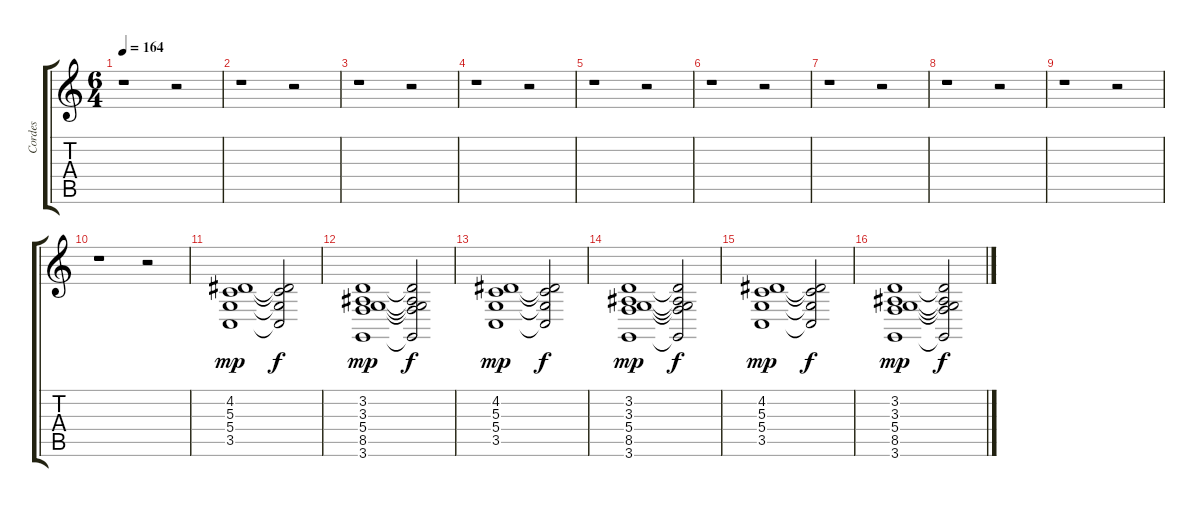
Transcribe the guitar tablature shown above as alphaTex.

\track ("Cordes" "Cordes") {instrument stringensemble2}
\staff {score tabs}
\tuning (E4 B3 G3 D3 A2 E2) {hide}
\ts (6 4)
\tempo 164
\clef g2
\ks c
r.1{dy mp} r.2 |
r.1 r.2 |
r.1 r.2 |
r.1 r.2 |
r.1 r.2 |
r.1 r.2 |
r.1 r.2 |
r.1 r.2 |
r.1 r.2 |
r.1 r.2 |
(4.2 5.3 5.4 3.5).1 (4.2{t} 5.3{t} 5.4{t} 3.5{t}).2{dy f} |
(3.2 3.3 5.4 8.5 3.6).1{dy mp} (3.2{t} 3.3{t} 5.4{t} 8.5{t} 3.6{t}).2{dy f} |
(4.2 5.3 5.4 3.5).1{dy mp} (4.2{t} 5.3{t} 5.4{t} 3.5{t}).2{dy f} |
(3.2 3.3 5.4 8.5 3.6).1{dy mp} (3.2{t} 3.3{t} 5.4{t} 8.5{t} 3.6{t}).2{dy f} |
(4.2 5.3 5.4 3.5).1{dy mp} (4.2{t} 5.3{t} 5.4{t} 3.5{t}).2{dy f} |
(3.2 3.3 5.4 8.5 3.6).1{dy mp} (3.2{t} 3.3{t} 5.4{t} 8.5{t} 3.6{t}).2{dy f}
